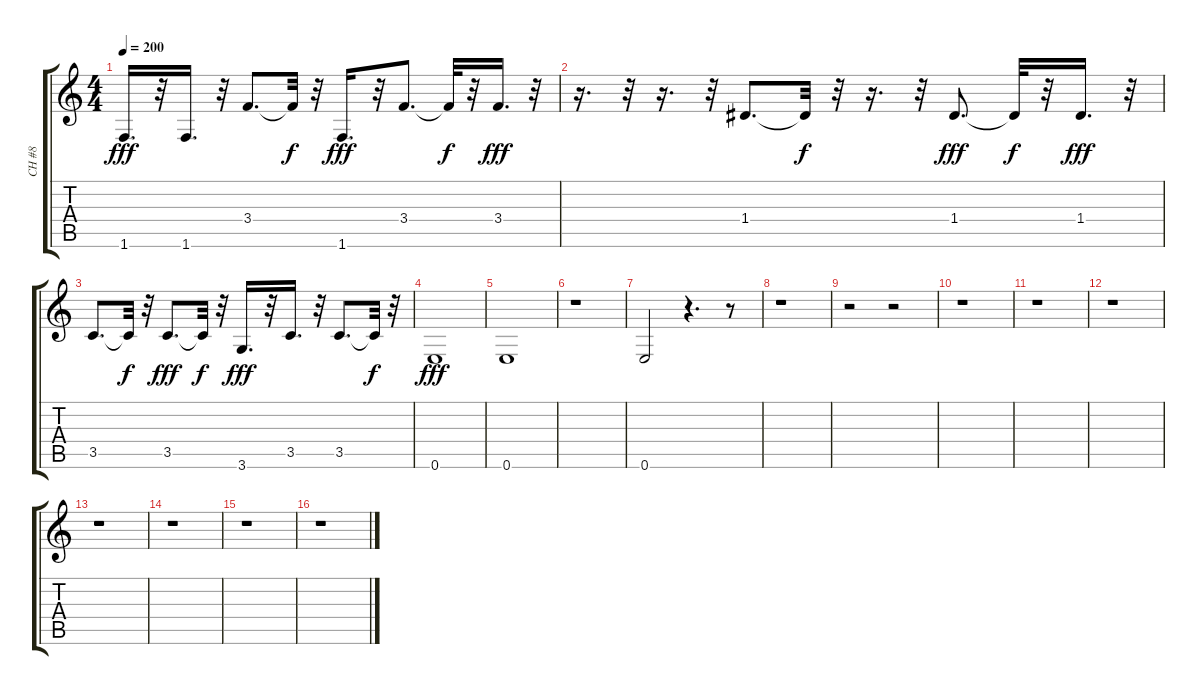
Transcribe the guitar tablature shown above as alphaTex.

\track ("CH #8" "CH #8") {instrument distortionguitar}
\staff {score tabs}
\tuning (E4 B3 G3 D3 A2 E2) {hide}
\ts (4 4)
\tempo 200
\clef g2
\ks c
1.6.16{d dy fff} r.32 1.6.16{d} r.32 3.4.8{d} 3.4{t}.32{dy f} r.32 1.6.16{d dy fff} r.32 3.4.8{d} 3.4{t}.32{dy f} r.32 3.4.16{d dy fff} r.32 |
r.16{d} r.32 r.16{d} r.32 1.4.8{d} 1.4{t}.32{dy f} r.32 r.16{d} r.32 1.4.8{d dy fff} 1.4{t}.32{dy f} r.32 1.4.16{d dy fff} r.32 |
3.5.8{d} 3.5{t}.32{dy f} r.32 3.5.8{d dy fff} 3.5{t}.32{dy f} r.32 3.6.16{d dy fff} r.32 3.5.16{d} r.32 3.5.8{d} 3.5{t}.32{dy f} r.32 |
0.6.1{dy fff} |
0.6.1 |
r.1 |
0.6.2 r.4{d} r.8 |
r.1 |
r.2 r.2 |
r.1 |
r.1 |
r.1 |
r.1 |
r.1 |
r.1 |
r.1
